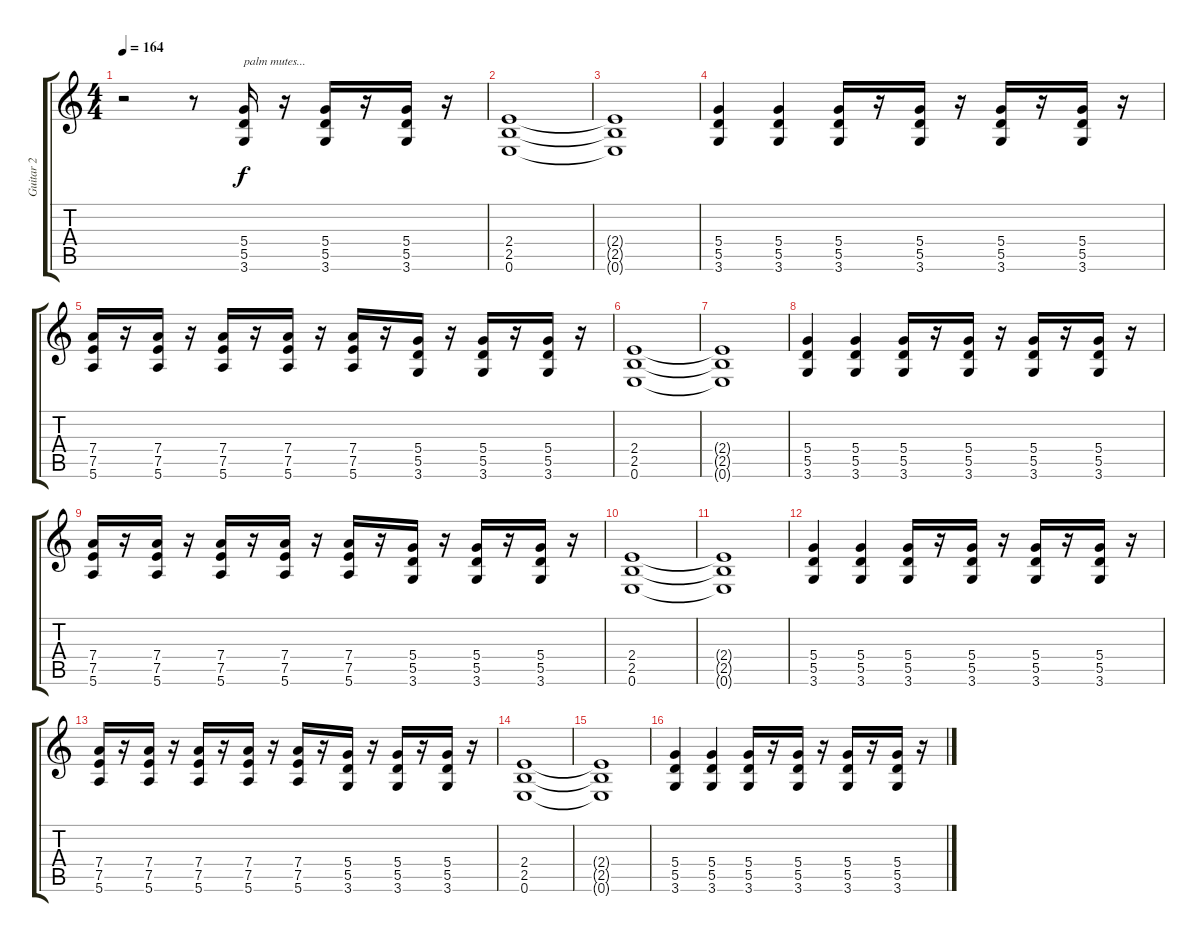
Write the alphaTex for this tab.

\track ("Guitar 2" "Guitar 2") {instrument distortionguitar}
\staff {score tabs}
\tuning (E4 B3 G3 D3 A2 E2) {hide}
\ts (4 4)
\tempo 164
\clef g2
\ks c
r.2{dy f instrument distortionguitar} r.8 (5.4 5.5 3.6).16{txt "palm mutes..."} r.16 (5.4 5.5 3.6).16 r.16 (5.4 5.5 3.6).16 r.16 |
(2.4 2.5 0.6).1 |
(2.4{t} 2.5{t} 0.6{t}).1 |
(5.4 5.5 3.6).4 (5.4 5.5 3.6).4 (5.4 5.5 3.6).16 r.16 (5.4 5.5 3.6).16 r.16 (5.4 5.5 3.6).16 r.16 (5.4 5.5 3.6).16 r.16 |
(7.4 7.5 5.6).16 r.16 (7.4 7.5 5.6).16 r.16 (7.4 7.5 5.6).16 r.16 (7.4 7.5 5.6).16 r.16 (7.4 7.5 5.6).16 r.16 (5.4 5.5 3.6).16 r.16 (5.4 5.5 3.6).16 r.16 (5.4 5.5 3.6).16 r.16 |
(2.4 2.5 0.6).1 |
(2.4{t} 2.5{t} 0.6{t}).1 |
(5.4 5.5 3.6).4 (5.4 5.5 3.6).4 (5.4 5.5 3.6).16 r.16 (5.4 5.5 3.6).16 r.16 (5.4 5.5 3.6).16 r.16 (5.4 5.5 3.6).16 r.16 |
(7.4 7.5 5.6).16 r.16 (7.4 7.5 5.6).16 r.16 (7.4 7.5 5.6).16 r.16 (7.4 7.5 5.6).16 r.16 (7.4 7.5 5.6).16 r.16 (5.4 5.5 3.6).16 r.16 (5.4 5.5 3.6).16 r.16 (5.4 5.5 3.6).16 r.16 |
(2.4 2.5 0.6).1 |
(2.4{t} 2.5{t} 0.6{t}).1 |
(5.4 5.5 3.6).4 (5.4 5.5 3.6).4 (5.4 5.5 3.6).16 r.16 (5.4 5.5 3.6).16 r.16 (5.4 5.5 3.6).16 r.16 (5.4 5.5 3.6).16 r.16 |
(7.4 7.5 5.6).16 r.16 (7.4 7.5 5.6).16 r.16 (7.4 7.5 5.6).16 r.16 (7.4 7.5 5.6).16 r.16 (7.4 7.5 5.6).16 r.16 (5.4 5.5 3.6).16 r.16 (5.4 5.5 3.6).16 r.16 (5.4 5.5 3.6).16 r.16 |
(2.4 2.5 0.6).1 |
(2.4{t} 2.5{t} 0.6{t}).1 |
(5.4 5.5 3.6).4 (5.4 5.5 3.6).4 (5.4 5.5 3.6).16 r.16 (5.4 5.5 3.6).16 r.16 (5.4 5.5 3.6).16 r.16 (5.4 5.5 3.6).16 r.16
